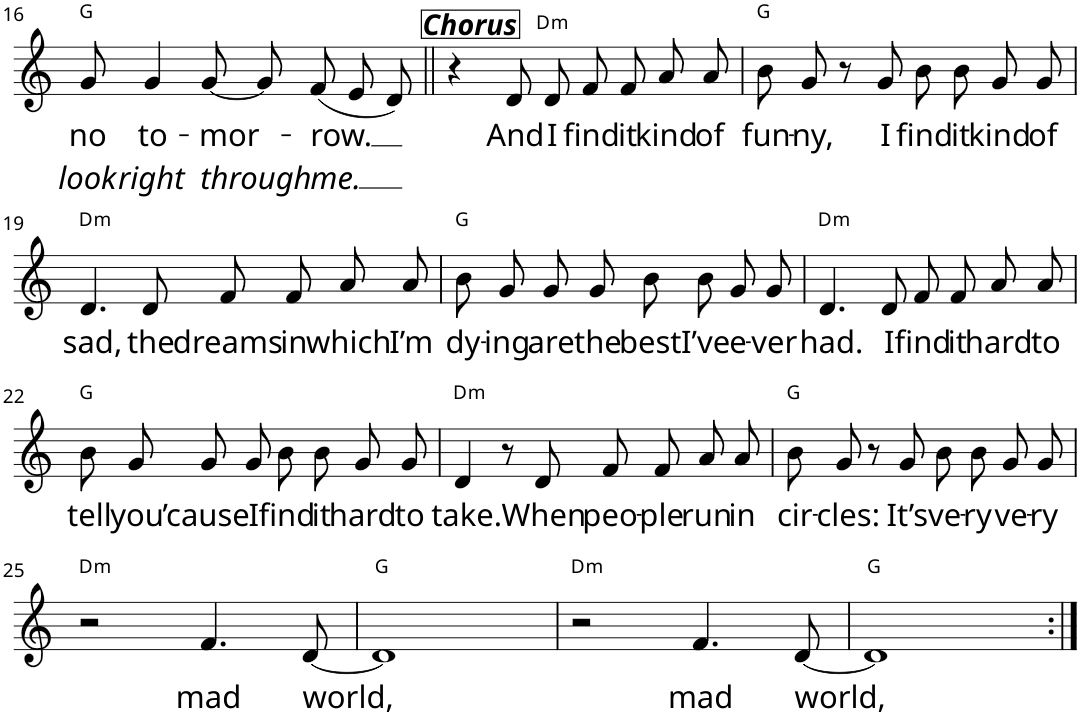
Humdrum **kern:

**kern	**text	**text	**harte
*part1	*part1	*part1	*part1
*staff1	*staff1	*staff1	*
*I"Voice	*	*	*
*I'Vo.	*	*	*
!!LO:PB:g=z
*clefG2	*	*	*
*k[]	*	*	*
*M4/4	*	*	*
=16	=16	=16	=16
!	!LO:LY:b	!LO:LY:b	!
8g/	no	look	G:maj
!	!LO:LY:b	!LO:LY:b	!
4g/	to-	right	.
!	!LO:LY:b	!LO:LY:b	!
[8g/	-mor-	through	.
8g/L]	.	.	.
!	!LO:LY:b	!LO:LY:b	!
(8f/J	-row.	me.	.
8e/L	.	.	.
8d/J)	.	.	.
=17||	=17||	=17||	=17||
!LO:TX:a:Bi:t=Chorus	!	!	!LO:H:kt=m
4r	.	.	D:min
!	!LO:LY:b	!	!
8d/L	And	.	.
!	!LO:LY:b	!	!
8d/J	I	.	.
!	!LO:LY:b	!	!
8f/L	find	.	.
!	!LO:LY:b	!	!
8f/J	it	.	.
!	!LO:LY:b	!	!
8a/L	kind	.	.
!	!LO:LY:b	!	!
8a/J	of	.	.
=18	=18	=18	=18
!	!LO:LY:b	!	!
8b/L	fun-	.	G:maj
!	!LO:LY:b	!	!
8g/J	-ny,	.	.
8r	.	.	.
!	!LO:LY:b	!	!
8g/	I	.	.
!	!LO:LY:b	!	!
8b\L	find	.	.
!	!LO:LY:b	!	!
8b\J	it	.	.
!	!LO:LY:b	!	!
8g/L	kind	.	.
!	!LO:LY:b	!	!
8g/J	of	.	.
!!LO:LB:g=z
=19	=19	=19	=19
!	!LO:LY:b	!	!LO:H:kt=m
4.d/	sad,	.	D:min
!	!LO:LY:b	!	!
8d/	the	.	.
!	!LO:LY:b	!	!
8f/L	dreams	.	.
!	!LO:LY:b	!	!
8f/J	in	.	.
!	!LO:LY:b	!	!
8a/L	which	.	.
!	!LO:LY:b	!	!
8a/J	I’m	.	.
=20	=20	=20	=20
!	!LO:LY:b	!	!
8b/L	dy-	.	G:maj
!	!LO:LY:b	!	!
8g/J	-ing	.	.
!	!LO:LY:b	!	!
8g/L	are	.	.
!	!LO:LY:b	!	!
8g/J	the	.	.
!	!LO:LY:b	!	!
8b\L	best	.	.
!	!LO:LY:b	!	!
8b\J	I’ve	.	.
!	!LO:LY:b	!	!
8g/L	e-	.	.
!	!LO:LY:b	!	!
8g/J	-ver	.	.
=21	=21	=21	=21
!	!LO:LY:b	!	!LO:H:kt=m
4.d/	had.	.	D:min
!	!LO:LY:b	!	!
8d/	I	.	.
!	!LO:LY:b	!	!
8f/L	find	.	.
!	!LO:LY:b	!	!
8f/J	it	.	.
!	!LO:LY:b	!	!
8a/L	hard	.	.
!	!LO:LY:b	!	!
8a/J	to	.	.
!!LO:LB:g=z
=22	=22	=22	=22
!	!LO:LY:b	!	!
8b/L	tell	.	G:maj
!	!LO:LY:b	!	!
8g/J	you	.	.
!	!LO:LY:b	!	!
8g/L	’cause	.	.
!	!LO:LY:b	!	!
8g/J	I	.	.
!	!LO:LY:b	!	!
8b\L	find	.	.
!	!LO:LY:b	!	!
8b\J	it	.	.
!	!LO:LY:b	!	!
8g/L	hard	.	.
!	!LO:LY:b	!	!
8g/J	to	.	.
=23	=23	=23	=23
!	!LO:LY:b	!	!LO:H:kt=m
4d/	take.	.	D:min
8r	.	.	.
!	!LO:LY:b	!	!
8d/	When	.	.
!	!LO:LY:b	!	!
8f/L	peo-	.	.
!	!LO:LY:b	!	!
8f/J	-ple	.	.
!	!LO:LY:b	!	!
8a/L	run	.	.
!	!LO:LY:b	!	!
8a/J	in	.	.
=24	=24	=24	=24
!	!LO:LY:b	!	!
8b/L	cir-	.	G:maj
!	!LO:LY:b	!	!
8g/J	-cles:	.	.
8r	.	.	.
!	!LO:LY:b	!	!
8g/	It’s	.	.
!	!LO:LY:b	!	!
8b\L	ve-	.	.
!	!LO:LY:b	!	!
8b\J	-ry	.	.
!	!LO:LY:b	!	!
8g/L	ve-	.	.
!	!LO:LY:b	!	!
8g/J	-ry	.	.
!!LO:LB:g=z
=25	=25	=25	=25
!	!	!	!LO:H:kt=m
2r	.	.	D:min
!	!LO:LY:b	!	!
4.f/	mad	.	.
!	!LO:LY:b	!	!
[8d/	world,	.	.
=26	=26	=26	=26
1d]	.	.	G:maj
=27	=27	=27	=27
!	!	!	!LO:H:kt=m
2r	.	.	D:min
!	!LO:LY:b	!	!
4.f/	mad	.	.
!	!LO:LY:b	!	!
[8d/	world,	.	.
=28	=28	=28	=28
1d]	.	.	G:maj
=:|!	=:|!	=:|!	=:|!
*-	*-	*-	*-
